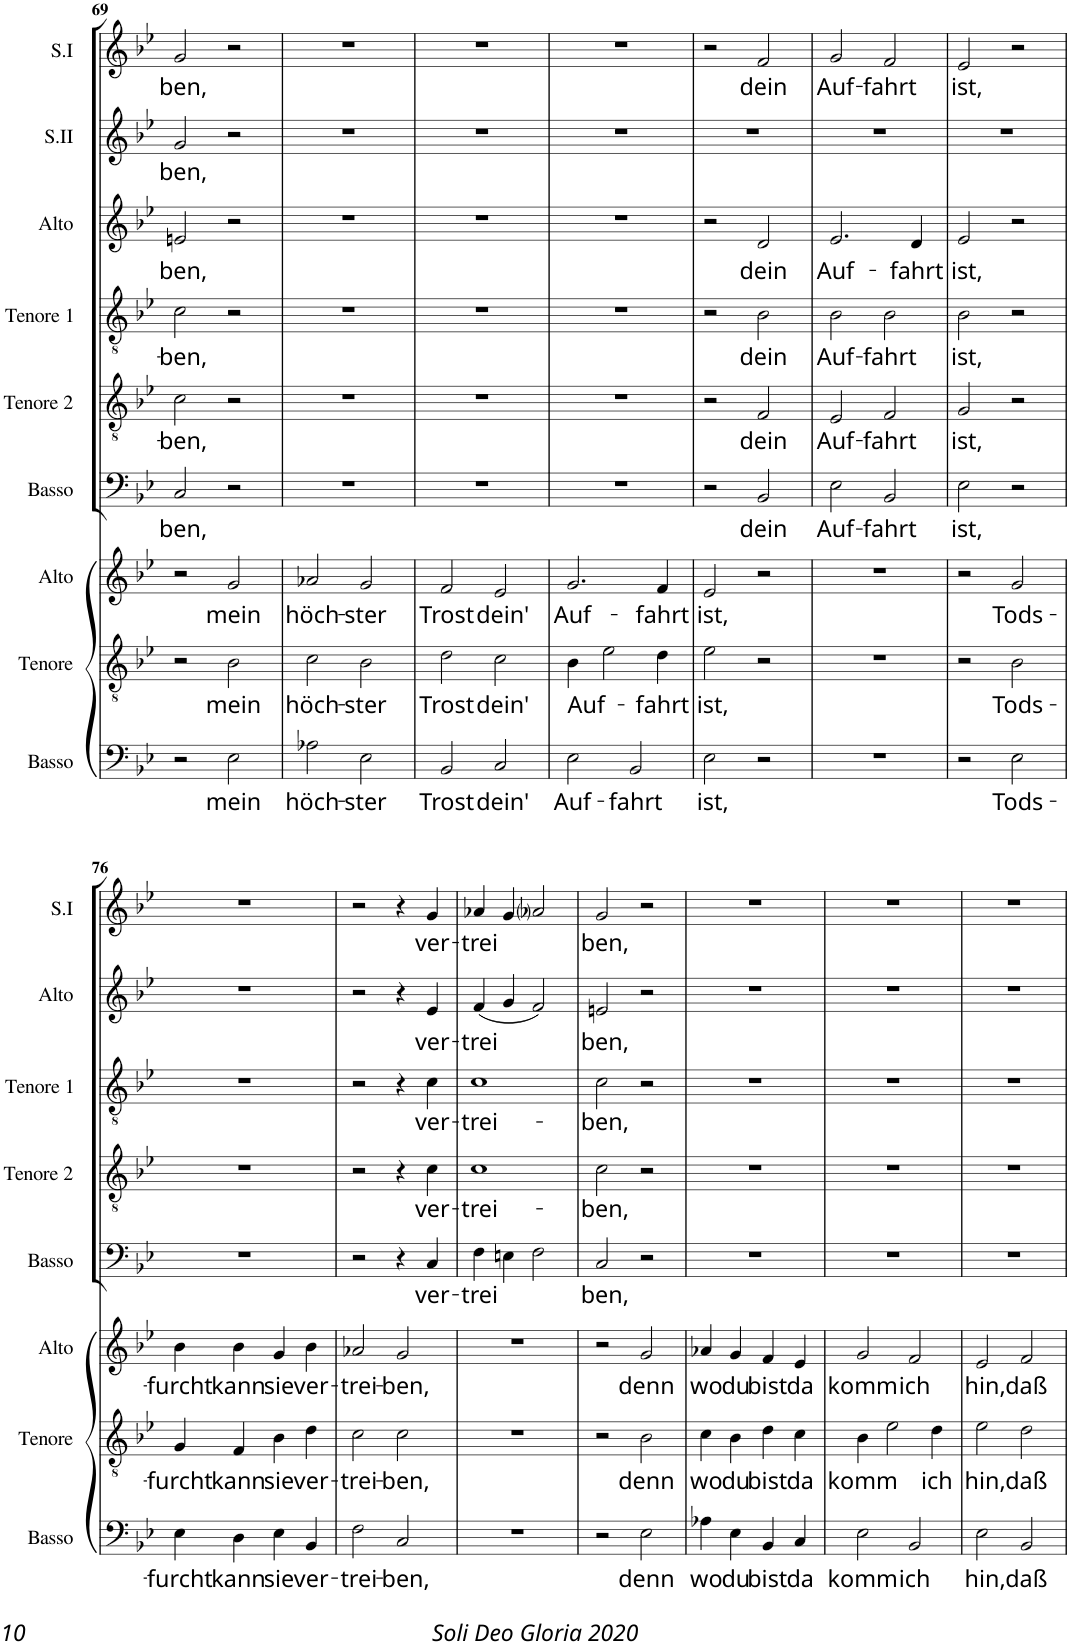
**kern	**text	**kern	**text	**kern	**text	**kern	**text	**kern	**text	**kern	**text	**kern	**text	**kern	**text	**kern	**text
*part9	*part9	*part8	*part8	*part7	*part7	*part6	*part6	*part5	*part5	*part4	*part4	*part3	*part3	*part2	*part2	*part1	*part1
*staff9	*staff9	*staff8	*staff8	*staff7	*staff7	*staff6	*staff6	*staff5	*staff5	*staff4	*staff4	*staff3	*staff3	*staff2	*staff2	*staff1	*staff1
*I"Basso	*	*I"Tenore	*	*I"Alto	*	*I"Basso	*	*I"Tenore 2	*	*I"Tenore 1	*	*I"Alto	*	*I"Soprane II	*	*I"Soprane I	*
*I'Basso	*	*I'Tenore	*	*I'Alto	*	*I'Basso	*	*I'Tenore 2	*	*I'Tenore 1	*	*I'Alto	*	*I'S.II	*	*I'S.I	*
!!LO:PB:g=z
*clefF4	*	*clefGv2	*	*clefG2	*	*clefF4	*	*clefGv2	*	*clefGv2	*	*clefG2	*	*clefG2	*	*clefG2	*
*k[b-e-]	*	*k[b-e-]	*	*k[b-e-]	*	*k[b-e-]	*	*k[b-e-]	*	*k[b-e-]	*	*k[b-e-]	*	*k[b-e-]	*	*k[b-e-]	*
*B-:	*	*B-:	*	*B-:	*	*B-:	*	*B-:	*	*B-:	*	*B-:	*	*B-:	*	*B-:	*
*M4/4	*	*M4/4	*	*M4/4	*	*M4/4	*	*M4/4	*	*M4/4	*	*M4/4	*	*M4/4	*	*M4/4	*
*met(c)	*	*met(c)	*	*met(c)	*	*met(c)	*	*met(c)	*	*met(c)	*	*met(c)	*	*met(c)	*	*met(c)	*
=69	=69	=69	=69	=69	=69	=69	=69	=69	=69	=69	=69	=69	=69	=69	=69	=69	=69
!	!	!	!	!	!	!	!LO:LY:b	!	!LO:LY:b	!	!LO:LY:b	!	!LO:LY:b	!	!LO:LY:b	!	!LO:LY:b
2r	.	2r	.	2r	.	2C/	ben,	2c\	-ben,	2c\	-ben,	2en/	ben,	2g/	ben,	2g/	ben,
!	!LO:LY:b	!	!LO:LY:b	!	!LO:LY:b	!	!	!	!	!	!	!	!	!	!	!	!
2E-\	mein	2B-\	mein	2g/	mein	2r	.	2r	.	2r	.	2r	.	2r	.	2r	.
=70	=70	=70	=70	=70	=70	=70	=70	=70	=70	=70	=70	=70	=70	=70	=70	=70	=70
!	!LO:LY:b	!	!LO:LY:b	!	!LO:LY:b	!	!	!	!	!	!	!	!	!	!	!	!
2A-X\	höch-	2c\	höch-	2a-X/	höch-	1r	.	1r	.	1r	.	1r	.	1r	.	1r	.
!	!LO:LY:b	!	!LO:LY:b	!	!LO:LY:b	!	!	!	!	!	!	!	!	!	!	!	!
2E-\	-ster	2B-\	-ster	2g/	-ster	.	.	.	.	.	.	.	.	.	.	.	.
=71	=71	=71	=71	=71	=71	=71	=71	=71	=71	=71	=71	=71	=71	=71	=71	=71	=71
!	!LO:LY:b	!	!LO:LY:b	!	!LO:LY:b	!	!	!	!	!	!	!	!	!	!	!	!
2BB-/	Trost	2d\	Trost	2f/	Trost	1r	.	1r	.	1r	.	1r	.	1r	.	1r	.
!	!LO:LY:b	!	!LO:LY:b	!	!LO:LY:b	!	!	!	!	!	!	!	!	!	!	!	!
2C/	dein'	2c\	dein'	2e-/	dein'	.	.	.	.	.	.	.	.	.	.	.	.
=72	=72	=72	=72	=72	=72	=72	=72	=72	=72	=72	=72	=72	=72	=72	=72	=72	=72
!	!LO:LY:b	!	!LO:LY:b	!	!LO:LY:b	!	!	!	!	!	!	!	!	!	!	!	!
2E-\	Auf-	4B-\	Auf-	2.g/	Auf-	1r	.	1r	.	1r	.	1r	.	1r	.	1r	.
.	.	2e-\	.	.	.	.	.	.	.	.	.	.	.	.	.	.	.
!	!LO:LY:b	!	!	!	!	!	!	!	!	!	!	!	!	!	!	!	!
2BB-/	-fahrt	.	.	.	.	.	.	.	.	.	.	.	.	.	.	.	.
!	!	!	!LO:LY:b	!	!LO:LY:b	!	!	!	!	!	!	!	!	!	!	!	!
.	.	4d\	-fahrt	4f/	-fahrt	.	.	.	.	.	.	.	.	.	.	.	.
=73	=73	=73	=73	=73	=73	=73	=73	=73	=73	=73	=73	=73	=73	=73	=73	=73	=73
!	!LO:LY:b	!	!LO:LY:b	!	!LO:LY:b	!	!	!	!	!	!	!	!	!	!	!	!
2E-\	ist,	2e-\	ist,	2e-/	ist,	2r	.	2r	.	2r	.	2r	.	1r	.	2r	.
!	!	!	!	!	!	!	!LO:LY:b	!	!LO:LY:b	!	!LO:LY:b	!	!LO:LY:b	!	!	!	!LO:LY:b
2r	.	2r	.	2r	.	2BB-/	dein	2F/	dein	2B-\	dein	2d/	dein	.	.	2f/	dein
=74	=74	=74	=74	=74	=74	=74	=74	=74	=74	=74	=74	=74	=74	=74	=74	=74	=74
!	!	!	!	!	!	!	!LO:LY:b	!	!LO:LY:b	!	!LO:LY:b	!	!LO:LY:b	!	!	!	!LO:LY:b
1r	.	1r	.	1r	.	2E-\	Auf-	2E-/	Auf-	2B-\	Auf-	2.e-/	Auf-	1r	.	2g/	Auf-
!	!	!	!	!	!	!	!LO:LY:b	!	!LO:LY:b	!	!LO:LY:b	!	!	!	!	!	!LO:LY:b
.	.	.	.	.	.	2BB-/	-fahrt	2F/	-fahrt	2B-\	-fahrt	.	.	.	.	2f/	-fahrt
!	!	!	!	!	!	!	!	!	!	!	!	!	!LO:LY:b	!	!	!	!
.	.	.	.	.	.	.	.	.	.	.	.	4d/	-fahrt	.	.	.	.
=75	=75	=75	=75	=75	=75	=75	=75	=75	=75	=75	=75	=75	=75	=75	=75	=75	=75
!	!	!	!	!	!	!	!LO:LY:b	!	!LO:LY:b	!	!LO:LY:b	!	!LO:LY:b	!	!	!	!LO:LY:b
2r	.	2r	.	2r	.	2E-\	ist,	2G/	ist,	2B-\	ist,	2e-/	ist,	1r	.	2e-/	ist,
!	!LO:LY:b	!	!LO:LY:b	!	!LO:LY:b	!	!	!	!	!	!	!	!	!	!	!	!
2E-\	Tods-	2B-\	Tods-	2g/	Tods-	2r	.	2r	.	2r	.	2r	.	.	.	2r	.
!!LO:LB:g=z
=76	=76	=76	=76	=76	=76	=76	=76	=76	=76	=76	=76	=76	=76	=76	=76	=76	=76
!	!LO:LY:b	!	!LO:LY:b	!	!LO:LY:b	!	!	!	!	!	!	!	!	!	!	!	!
4E-\	-furcht	4G/	-furcht	4b-\	-furcht	1r	.	1r	.	1r	.	1r	.	1r	.	1r	.
!	!LO:LY:b	!	!LO:LY:b	!	!LO:LY:b	!	!	!	!	!	!	!	!	!	!	!	!
4D\	kann	4F/	kann	4b-\	kann	.	.	.	.	.	.	.	.	.	.	.	.
!	!LO:LY:b	!	!LO:LY:b	!	!LO:LY:b	!	!	!	!	!	!	!	!	!	!	!	!
4E-\	sie	4B-\	sie	4g/	sie	.	.	.	.	.	.	.	.	.	.	.	.
!	!LO:LY:b	!	!LO:LY:b	!	!LO:LY:b	!	!	!	!	!	!	!	!	!	!	!	!
4BB-/	ver-	4d\	ver-	4b-\	ver-	.	.	.	.	.	.	.	.	.	.	.	.
=77	=77	=77	=77	=77	=77	=77	=77	=77	=77	=77	=77	=77	=77	=77	=77	=77	=77
!	!LO:LY:b	!	!LO:LY:b	!	!LO:LY:b	!	!	!	!	!	!	!	!	!	!	!	!
2F\	-trei-	2c\	-trei-	2a-X/	-trei-	2r	.	2r	.	2r	.	2r	.	1r	.	2r	.
!	!LO:LY:b	!	!LO:LY:b	!	!LO:LY:b	!	!	!	!	!	!	!	!	!	!	!	!
2C/	-ben,	2c\	-ben,	2g/	-ben,	4r	.	4r	.	4r	.	4r	.	.	.	4r	.
!	!	!	!	!	!	!	!LO:LY:b	!	!LO:LY:b	!	!LO:LY:b	!	!LO:LY:b	!	!	!	!LO:LY:b
.	.	.	.	.	.	4C/	ver-	4c\	ver-	4c\	ver-	4e-/	ver-	.	.	4g/	ver-
=78	=78	=78	=78	=78	=78	=78	=78	=78	=78	=78	=78	=78	=78	=78	=78	=78	=78
!	!	!	!	!	!	!	!LO:LY:b	!	!LO:LY:b	!	!LO:LY:b	!	!LO:LY:b	!	!	!	!LO:LY:b
1r	.	1r	.	1r	.	4F\	-trei	1c	-trei-	1c	-trei-	(<4f/	-trei	1r	.	4a-X/	-trei
.	.	.	.	.	.	4En\	.	.	.	.	.	4g/	.	.	.	4g/	.
.	.	.	.	.	.	2F\	.	.	.	.	.	2f/)	.	.	.	2a-i/	.
=79	=79	=79	=79	=79	=79	=79	=79	=79	=79	=79	=79	=79	=79	=79	=79	=79	=79
!	!	!	!	!	!	!	!LO:LY:b	!	!LO:LY:b	!	!LO:LY:b	!	!LO:LY:b	!	!	!	!LO:LY:b
2r	.	2r	.	2r	.	2C/	ben,	2c\	-ben,	2c\	-ben,	2en/	ben,	1r	.	2g/	ben,
!	!LO:LY:b	!	!LO:LY:b	!	!LO:LY:b	!	!	!	!	!	!	!	!	!	!	!	!
2E-\	denn	2B-\	denn	2g/	denn	2r	.	2r	.	2r	.	2r	.	.	.	2r	.
=80	=80	=80	=80	=80	=80	=80	=80	=80	=80	=80	=80	=80	=80	=80	=80	=80	=80
!	!LO:LY:b	!	!LO:LY:b	!	!LO:LY:b	!	!	!	!	!	!	!	!	!	!	!	!
4A-X\	wo	4c\	wo	4a-X/	wo	1r	.	1r	.	1r	.	1r	.	1r	.	1r	.
!	!LO:LY:b	!	!LO:LY:b	!	!LO:LY:b	!	!	!	!	!	!	!	!	!	!	!	!
4E-\	du	4B-\	du	4g/	du	.	.	.	.	.	.	.	.	.	.	.	.
!	!LO:LY:b	!	!LO:LY:b	!	!LO:LY:b	!	!	!	!	!	!	!	!	!	!	!	!
4BB-/	bist	4d\	bist	4f/	bist	.	.	.	.	.	.	.	.	.	.	.	.
!	!LO:LY:b	!	!LO:LY:b	!	!LO:LY:b	!	!	!	!	!	!	!	!	!	!	!	!
4C/	da	4c\	da	4e-/	da	.	.	.	.	.	.	.	.	.	.	.	.
=81	=81	=81	=81	=81	=81	=81	=81	=81	=81	=81	=81	=81	=81	=81	=81	=81	=81
!	!LO:LY:b	!	!LO:LY:b	!	!LO:LY:b	!	!	!	!	!	!	!	!	!	!	!	!
2E-\	komm	4B-\	komm	2g/	komm	1r	.	1r	.	1r	.	1r	.	1r	.	1r	.
.	.	2e-\	.	.	.	.	.	.	.	.	.	.	.	.	.	.	.
!	!LO:LY:b	!	!	!	!LO:LY:b	!	!	!	!	!	!	!	!	!	!	!	!
2BB-/	ich	.	.	2f/	ich	.	.	.	.	.	.	.	.	.	.	.	.
!	!	!	!LO:LY:b	!	!	!	!	!	!	!	!	!	!	!	!	!	!
.	.	4d\	ich	.	.	.	.	.	.	.	.	.	.	.	.	.	.
=82	=82	=82	=82	=82	=82	=82	=82	=82	=82	=82	=82	=82	=82	=82	=82	=82	=82
!	!LO:LY:b	!	!LO:LY:b	!	!LO:LY:b	!	!	!	!	!	!	!	!	!	!	!	!
2E-\	hin,	2e-\	hin,	2e-/	hin,	1r	.	1r	.	1r	.	1r	.	1r	.	1r	.
!	!LO:LY:b	!	!LO:LY:b	!	!LO:LY:b	!	!	!	!	!	!	!	!	!	!	!	!
2BB-/	daß	2d\	daß	2f/	daß	.	.	.	.	.	.	.	.	.	.	.	.
=	=	=	=	=	=	=	=	=	=	=	=	=	=	=	=	=	=
*-	*-	*-	*-	*-	*-	*-	*-	*-	*-	*-	*-	*-	*-	*-	*-	*-	*-
